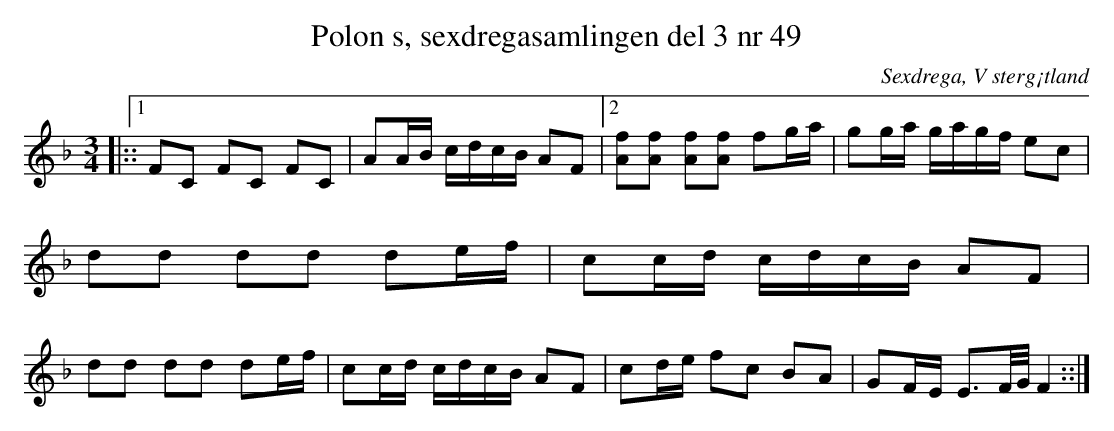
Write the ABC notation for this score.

X:1
T:Polon s, sexdregasamlingen del 3 nr 49
O:Sexdrega, V sterg¡tland
M: 3/4
L: 1/8
K:F
|:: [1 FC FC FC | AA/B/ c/d/c/B/ AF |[2 [Af][Af] [Af][Af] fg/a/ | gg/a/ g/a/g/f/ ec |
dd dd de/f/ | cc/d/ c/d/c/B/ AF |
dd dd de/f/ | cc/d/ c/d/c/B/ AF | cd/e/ fc BA | GF/E/ E3/2F//G// F2 ::|
